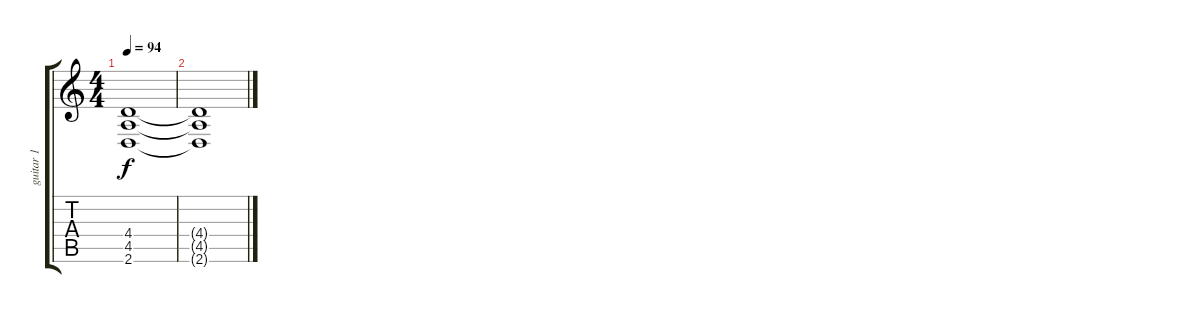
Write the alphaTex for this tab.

\track ("guitar 1" "guitar 1") {instrument distortionguitar}
\staff {score tabs}
\tuning (C4 G3 Eb3 Bb2 F2 C2) {hide}
\ts (4 4)
\tempo 94
\clef g2
\ks c
(4.4 4.5 2.6).1{dy f} |
(4.4{t} 4.5{t} 2.6{t}).1
